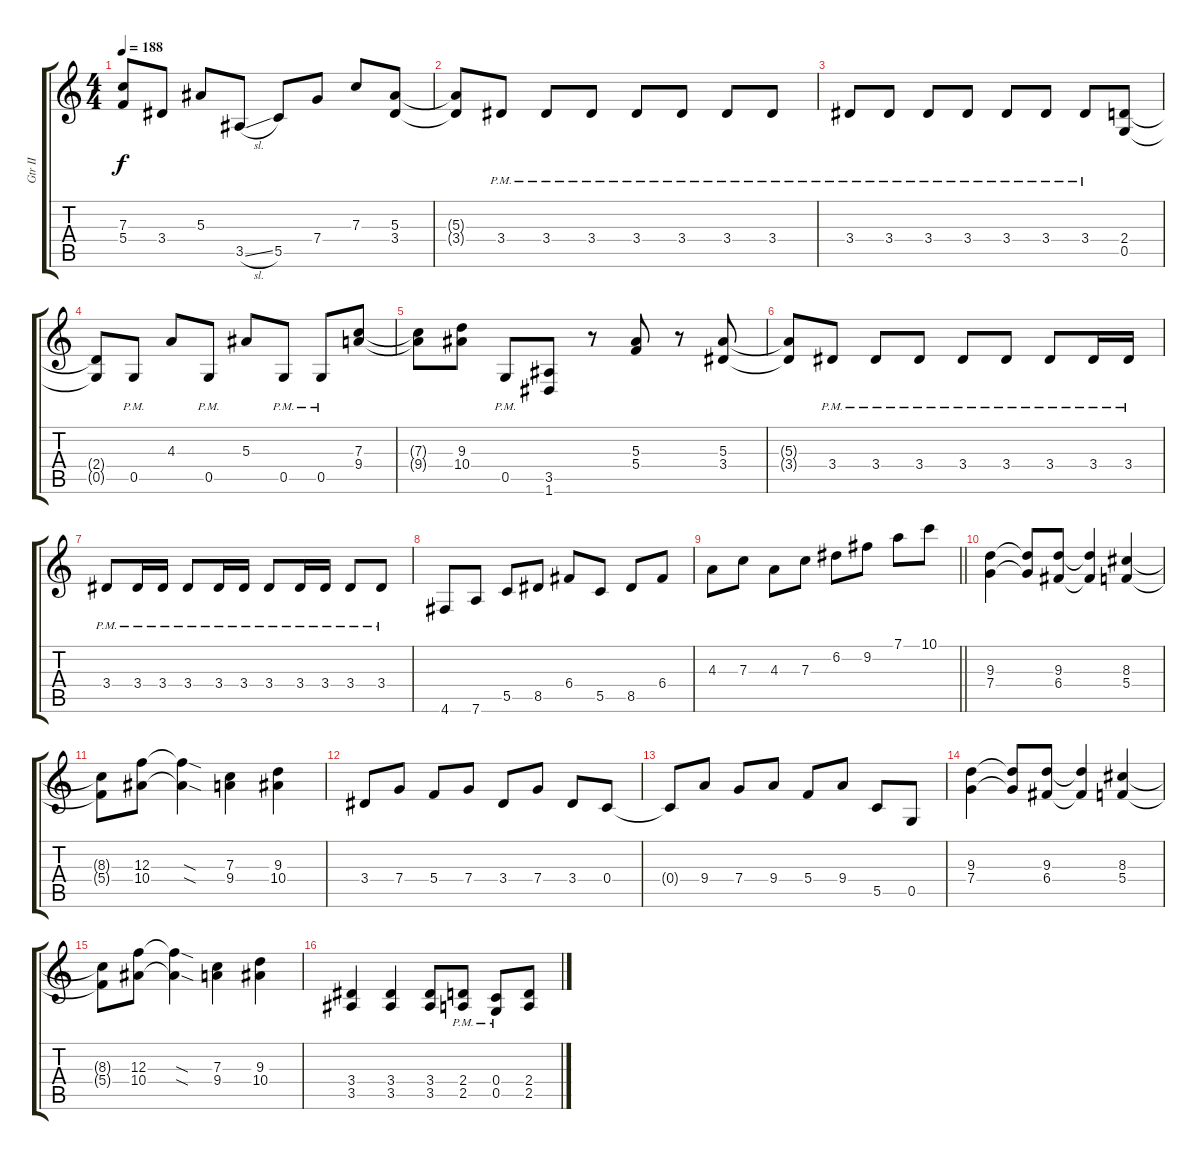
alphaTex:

\track ("Gtr II" "Gtr II") {instrument overdrivenguitar}
\staff {score tabs}
\tuning (D4 A3 F3 C3 G2 D2) {hide}
\ts (4 4)
\tempo 188
\clef g2
\ks c
(7.3{t} 5.4{t}).8{dy f} 3.4.8 5.3.8 3.5{sl}.8 5.5.8 7.4.8 7.3.8 (5.3 3.4).8 |
(5.3{t} 3.4{t}).8 3.4{pm}.8 3.4{pm}.8 3.4{pm}.8 3.4{pm}.8 3.4{pm}.8 3.4{pm}.8 3.4{pm}.8 |
3.4{pm}.8 3.4{pm}.8 3.4{pm}.8 3.4{pm}.8 3.4{pm}.8 3.4{pm}.8 3.4{pm}.8 (2.4 0.5).8 |
(2.4{t} 0.5{t}).8 0.5{pm}.8 4.3.8 0.5{pm}.8 5.3.8 0.5{pm}.8 0.5{pm}.8 (7.3 9.4).8 |
(7.3{t} 9.4{t}).8 (9.3 10.4).8 0.5{pm}.8 (3.5 1.6).8 r.8 (5.3 5.4).8 r.8 (5.3 3.4).8 |
(5.3{t} 3.4{t}).8 3.4{pm}.8 3.4{pm}.8 3.4{pm}.8 3.4{pm}.8 3.4{pm}.8 3.4{pm}.8 3.4{pm}.16 3.4{pm}.16 |
3.4{pm}.8 3.4{pm}.16 3.4{pm}.16 3.4{pm}.8 3.4{pm}.16 3.4{pm}.16 3.4{pm}.8 3.4{pm}.16 3.4{pm}.16 3.4{pm}.8 3.4{pm}.8 |
4.6.8 7.6.8 5.5.8 8.5.8 6.4.8 5.5.8 8.5.8 6.4.8 |
\barLineRight lightlight
4.3.8 7.3.8 4.3.8 7.3.8 6.2.8 9.2.8 7.1.8 10.1.8 |
(9.3 7.4).4 (9.3{t} 7.4{t}).8 (9.3 6.4).8 (9.3{t} 6.4{t}).4 (8.3 5.4).4 |
(8.3{t} 5.4{t}).8 (12.3 10.4).8 (12.3{sod t} 10.4{sod t}).4 (7.3 9.4).4 (9.3 10.4).4 |
3.4.8 7.4.8 5.4.8 7.4.8 3.4.8 7.4.8 3.4.8 0.4.8 |
0.4{t}.8 9.4.8 7.4.8 9.4.8 5.4.8 9.4.8 5.5.8 0.5.8 |
(9.3 7.4).4 (9.3{t} 7.4{t}).8 (9.3 6.4).8 (9.3{t} 6.4{t}).4 (8.3 5.4).4 |
(8.3{t} 5.4{t}).8 (12.3 10.4).8 (12.3{sod t} 10.4{sod t}).4 (7.3 9.4).4 (9.3 10.4).4 |
(3.4 3.5).4 (3.4 3.5).4 (3.4 3.5).8 (2.4{pm} 2.5{pm}).8 (0.4{pm} 0.5{pm}).8 (2.4 2.5).8
